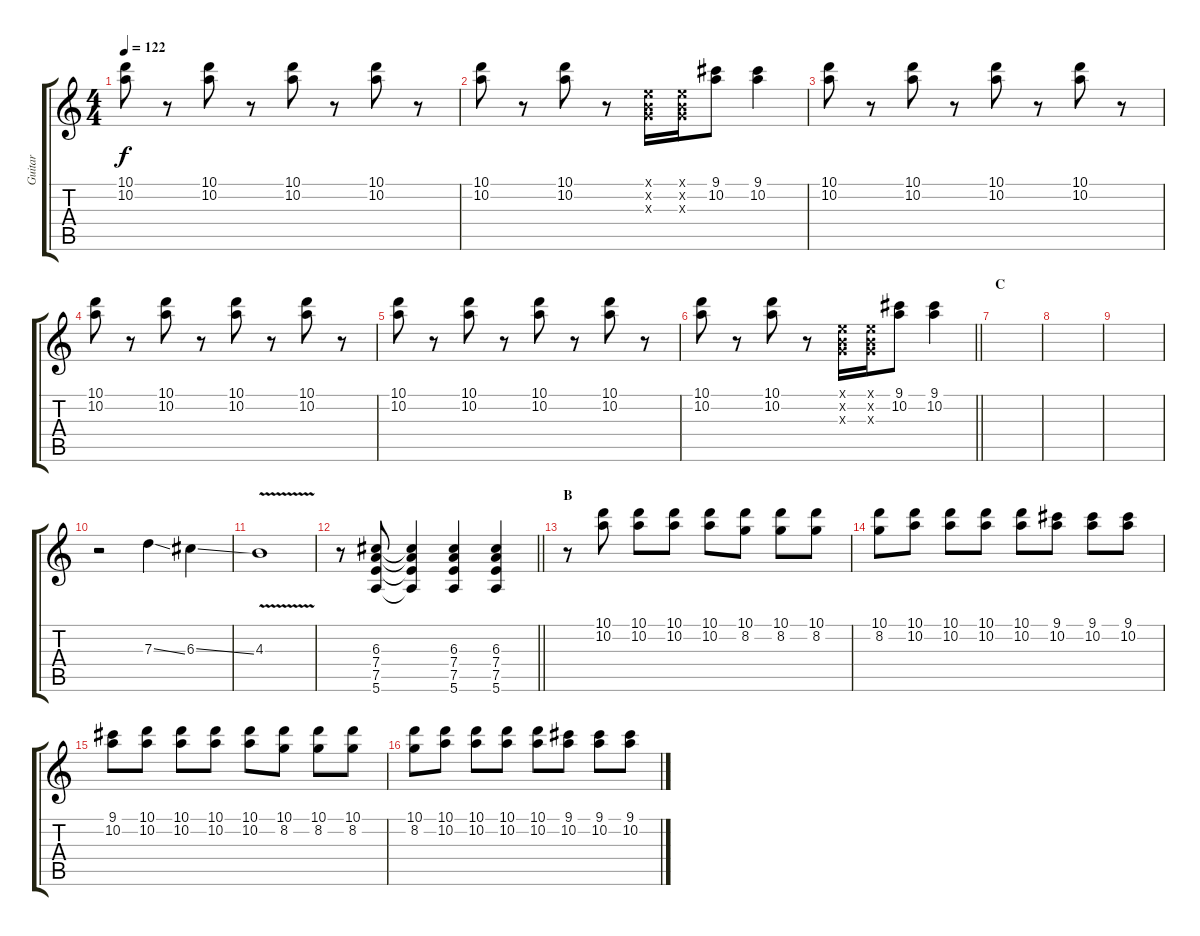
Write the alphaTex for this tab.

\track ("Guitar" "Guitar") {instrument overdrivenguitar}
\staff {score tabs}
\tuning (E4 B3 G3 D3 A2 E2) {hide}
\ts (4 4)
\tempo 122
\clef g2
\ks c
(10.1 10.2).8{dy f} r.8 (10.1 10.2).8 r.8 (10.1 10.2).8 r.8 (10.1 10.2).8 r.8 |
(10.1 10.2).8 r.8 (10.1 10.2).8 r.8 (0.1{x} 0.2{x} 0.3{x}).16 (0.1{x} 0.2{x} 0.3{x}).16 (9.1 10.2).8 (9.1 10.2).4 |
(10.1 10.2).8 r.8 (10.1 10.2).8 r.8 (10.1 10.2).8 r.8 (10.1 10.2).8 r.8 |
(10.1 10.2).8 r.8 (10.1 10.2).8 r.8 (10.1 10.2).8 r.8 (10.1 10.2).8 r.8 |
(10.1 10.2).8 r.8 (10.1 10.2).8 r.8 (10.1 10.2).8 r.8 (10.1 10.2).8 r.8 |
\barLineRight lightlight
(10.1 10.2).8 r.8 (10.1 10.2).8 r.8 (0.1{x} 0.2{x} 0.3{x}).16 (0.1{x} 0.2{x} 0.3{x}).16 (9.1 10.2).8 (9.1 10.2).4 |
\section ("" "C")
|
|
|
r.2 7.3{ss}.4 6.3{ss}.4 |
4.3{v}.1 |
\barLineRight lightlight
r.8 (6.3 7.4 7.5 5.6).8 (6.3{t} 7.4{t} 7.5{t} 5.6{t}).4 (6.3 7.4 7.5 5.6).4 (6.3 7.4 7.5 5.6).4 |
\section ("" "B")
r.8 (10.1 10.2).8 (10.1 10.2).8 (10.1 10.2).8 (10.1 10.2).8 (10.1 8.2).8 (10.1 8.2).8 (10.1 8.2).8 |
(10.1 8.2).8 (10.1 10.2).8 (10.1 10.2).8 (10.1 10.2).8 (10.1 10.2).8 (9.1 10.2).8 (9.1 10.2).8 (9.1 10.2).8 |
(9.1 10.2).8 (10.1 10.2).8 (10.1 10.2).8 (10.1 10.2).8 (10.1 10.2).8 (10.1 8.2).8 (10.1 8.2).8 (10.1 8.2).8 |
(10.1 8.2).8 (10.1 10.2).8 (10.1 10.2).8 (10.1 10.2).8 (10.1 10.2).8 (9.1 10.2).8 (9.1 10.2).8 (9.1 10.2).8
